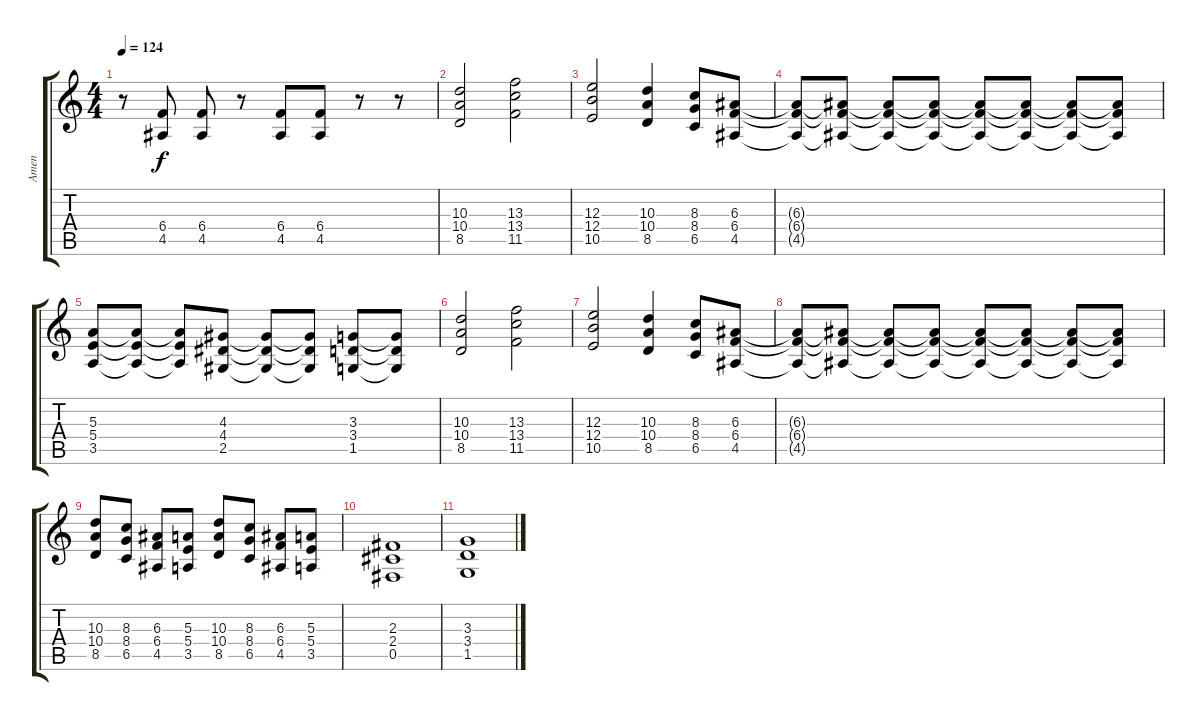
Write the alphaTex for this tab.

\track ("Amen" "Amen") {instrument distortionguitar}
\staff {score tabs}
\tuning (Db4 Ab3 E3 B2 Gb2 B1) {hide}
\ts (4 4)
\tempo 124
\clef g2
\ks c
r.8{dy f} (6.4 4.5).8 (6.4 4.5).8 r.8 (6.4 4.5).8 (6.4 4.5).8 r.8 r.8 |
(10.3 10.4 8.5).2 (13.3 13.4 11.5).2 |
(12.3 12.4 10.5).2 (10.3 10.4 8.5).4 (8.3 8.4 6.5).8 (6.3 6.4 4.5).8 |
(6.3{t} 6.4{t} 4.5{t}).8 (6.3{t} 6.4{t} 4.5{t}).8 (6.3{t} 6.4{t} 4.5{t}).8 (6.3{t} 6.4{t} 4.5{t}).8 (6.3{t} 6.4{t} 4.5{t}).8 (6.3{t} 6.4{t} 4.5{t}).8 (6.3{t} 6.4{t} 4.5{t}).8 (6.3{t} 6.4{t} 4.5{t}).8 |
(5.3 5.4 3.5).8 (5.3{t} 5.4{t} 3.5{t}).8 (5.3{t} 5.4{t} 3.5{t}).8 (4.3 4.4 2.5).8 (4.3{t} 4.4{t} 2.5{t}).8 (4.3{t} 4.4{t} 2.5{t}).8 (3.3 3.4 1.5).8 (3.3{t} 3.4{t} 1.5{t}).8 |
(10.3 10.4 8.5).2 (13.3 13.4 11.5).2 |
(12.3 12.4 10.5).2 (10.3 10.4 8.5).4 (8.3 8.4 6.5).8 (6.3 6.4 4.5).8 |
(6.3{t} 6.4{t} 4.5{t}).8 (6.3{t} 6.4{t} 4.5{t}).8 (6.3{t} 6.4{t} 4.5{t}).8 (6.3{t} 6.4{t} 4.5{t}).8 (6.3{t} 6.4{t} 4.5{t}).8 (6.3{t} 6.4{t} 4.5{t}).8 (6.3{t} 6.4{t} 4.5{t}).8 (6.3{t} 6.4{t} 4.5{t}).8 |
(10.3 10.4 8.5).8 (8.3 8.4 6.5).8 (6.3 6.4 4.5).8 (5.3 5.4 3.5).8 (10.3 10.4 8.5).8 (8.3 8.4 6.5).8 (6.3 6.4 4.5).8 (5.3 5.4 3.5).8 |
(2.3 2.4 0.5).1 |
(3.3 3.4 1.5).1
